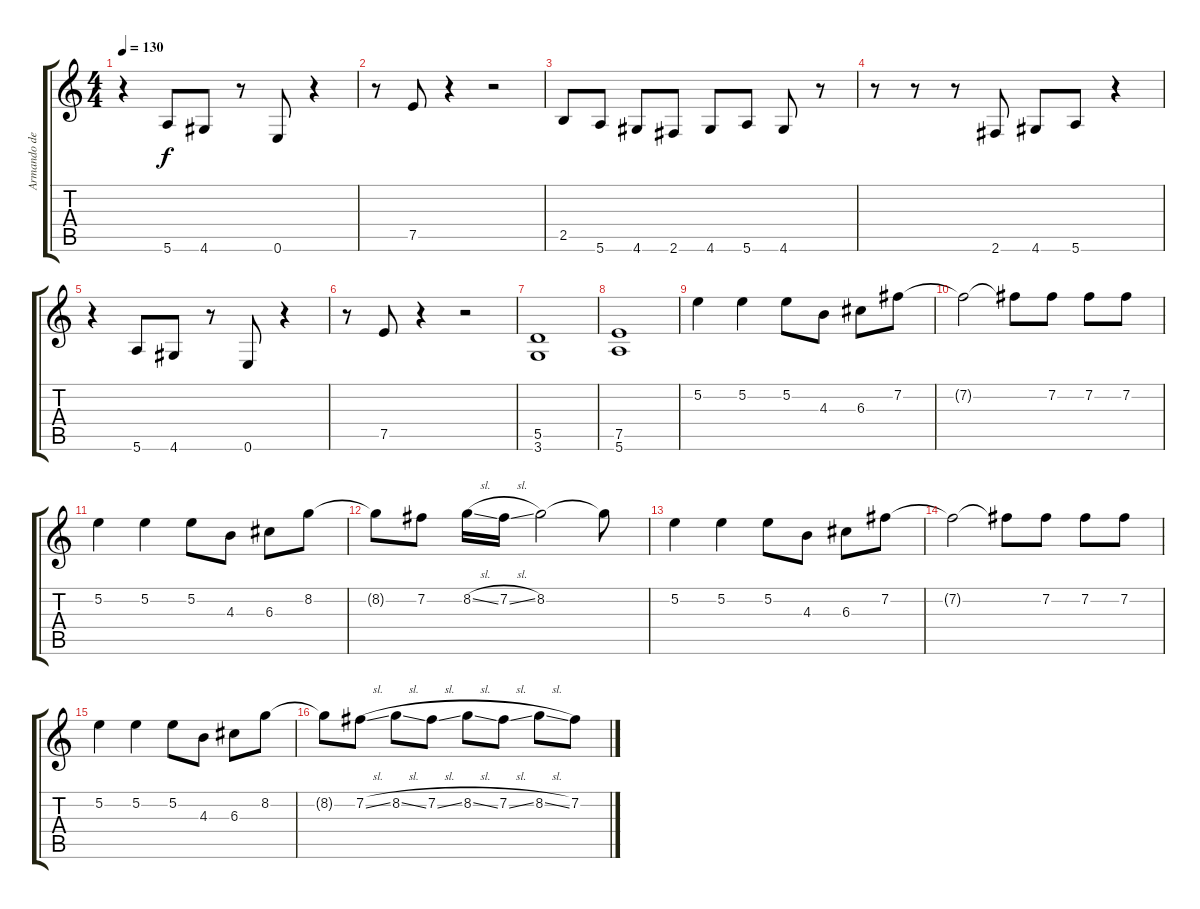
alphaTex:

\track ("Armando de Castro" "Armando de") {instrument overdrivenguitar}
\staff {score tabs}
\tuning (E4 B3 G3 D3 A2 E2) {hide}
\ts (4 4)
\tempo 130
\clef g2
\ks c
r.4{dy f} 5.6.8 4.6.8 r.8 0.6.8 r.4 |
r.8 7.5.8 r.4 r.2 |
2.5.8 5.6.8 4.6.8 2.6.8 4.6.8 5.6.8 4.6.8 r.8 |
r.8 r.8 r.8 2.6.8 4.6.8 5.6.8 r.4 |
r.4 5.6.8 4.6.8 r.8 0.6.8 r.4 |
r.8 7.5.8 r.4 r.2 |
(5.5 3.6).1 |
(7.5 5.6).1 |
5.2.4 5.2.4 5.2.8 4.3.8 6.3.8 7.2.8 |
7.2{t}.2 7.2{t}.8 7.2.8 7.2.8 7.2.8 |
5.2.4 5.2.4 5.2.8 4.3.8 6.3.8 8.2.8 |
8.2{t}.8 7.2.8 8.2{sl}.16 7.2{sl}.16 8.2.2 8.2{t}.8 |
5.2.4 5.2.4 5.2.8 4.3.8 6.3.8 7.2.8 |
7.2{t}.2 7.2{t}.8 7.2.8 7.2.8 7.2.8 |
5.2.4 5.2.4 5.2.8 4.3.8 6.3.8 8.2.8 |
8.2{t}.8 7.2{sl}.8 8.2{sl}.8 7.2{sl}.8 8.2{sl}.8 7.2{sl}.8 8.2{sl}.8 7.2{sl}.8
